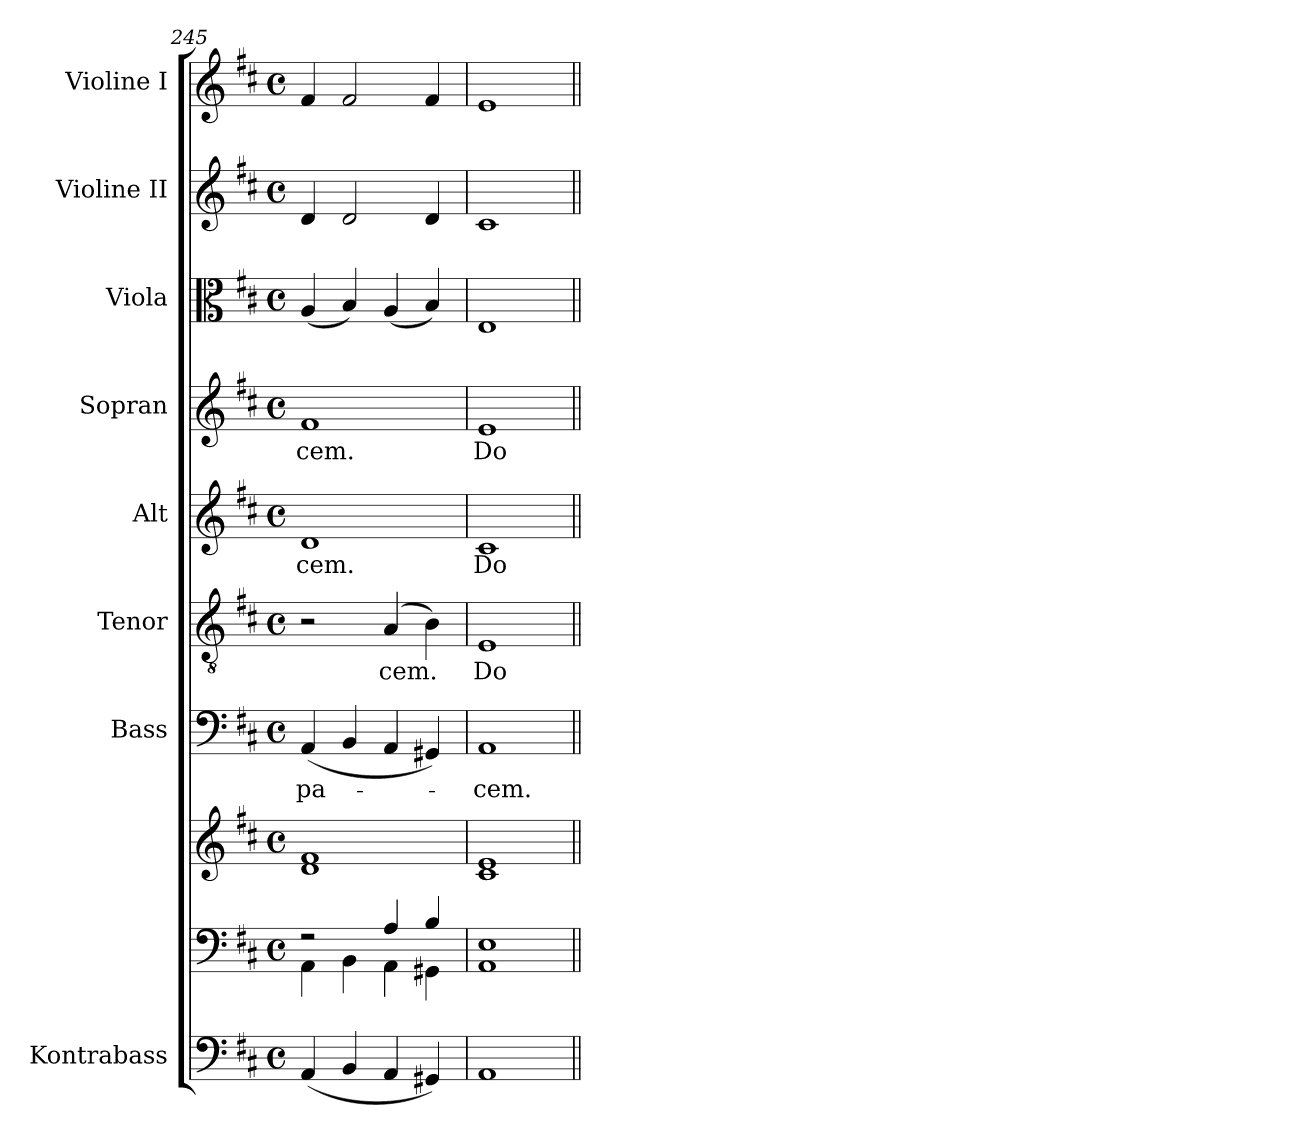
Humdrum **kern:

**kern	**kern	**kern	**kern	**text	**kern	**text	**kern	**text	**kern	**text	**kern	**kern	**kern
*part9	*part8	*part8	*part7	*part7	*part6	*part6	*part5	*part5	*part4	*part4	*part3	*part2	*part1
*staff10	*staff9	*staff8	*staff7	*staff7	*staff6	*staff6	*staff5	*staff5	*staff4	*staff4	*staff3	*staff2	*staff1
*I"Kontrabass	*	*	*I"Bass	*	*I"Tenor	*	*I"Alt	*	*I"Sopran	*	*I"Viola	*I"Violine II	*I"Violine I
*I'Kb.	*	*	*I'B.	*	*I'T.	*	*I'A.	*	*I'S.	*	*I'Vla.	*I'Vl. II	*I'Vl. I
*clefF4	*clefF4	*clefG2	*clefF4	*	*clefGv2	*	*clefG2	*	*clefG2	*	*clefC3	*clefG2	*clefG2
*ITrd7c12	*	*	*	*	*	*	*	*	*	*	*	*	*
*k[f#c#]	*k[f#c#]	*k[f#c#]	*k[f#c#]	*	*k[f#c#]	*	*k[f#c#]	*	*k[f#c#]	*	*k[f#c#]	*k[f#c#]	*k[f#c#]
*D:	*D:	*D:	*D:	*	*D:	*	*D:	*	*D:	*	*D:	*D:	*D:
*M4/4	*M4/4	*M4/4	*M4/4	*	*M4/4	*	*M4/4	*	*M4/4	*	*M4/4	*M4/4	*M4/4
*met(c)	*met(c)	*met(c)	*met(c)	*	*met(c)	*	*met(c)	*	*met(c)	*	*met(c)	*met(c)	*met(c)
=245	=245	=245	=245	=245	=245	=245	=245	=245	=245	=245	=245	=245	=245
*	*^	*^	*	*	*	*	*	*	*	*	*	*	*
!	!	!	!	!	!	!LO:LY:b	!	!	!	!LO:LY:b	!	!LO:LY:b	!	!	!
(<4AAA/	2rF	4AA\	1f#	1d	(<4AA/	pa-	2r	.	1d	-cem.	1f#	-cem.	(<4A/	4d/	4f#/
4BBB/	.	4BB\	.	.	4BB/	.	.	.	.	.	.	.	4B/)	2d/	2f#/
!	!	!	!	!	!	!	!	!LO:LY:b	!	!	!	!	!	!	!
4AAA/	4A/	4AA\	.	.	4AA/	.	(4A/	-cem.	.	.	.	.	(<4A/	.	.
4GGG#X/)	4B/	4GG#X\	.	.	4GG#X/)	.	4B\)	.	.	.	.	.	4B/)	4d/	4f#/
=246	=246	=246	=246	=246	=246	=246	=246	=246	=246	=246	=246	=246	=246	=246	=246
!	!	!	!	!	!	!LO:LY:b	!	!LO:LY:b	!	!LO:LY:b	!	!LO:LY:b	!	!	!
1AAA	1E	1AA	1e	1c#	1AA	-cem.	1E	Do-	1c#	Do-	1e	Do-	1E	1c#	1e
*	*v	*v	*	*	*	*	*	*	*	*	*	*	*	*	*
*	*	*v	*v	*	*	*	*	*	*	*	*	*	*	*
=||	=||	=||	=||	=||	=||	=||	=||	=||	=||	=||	=||	=||	=||
*-	*-	*-	*-	*-	*-	*-	*-	*-	*-	*-	*-	*-	*-
